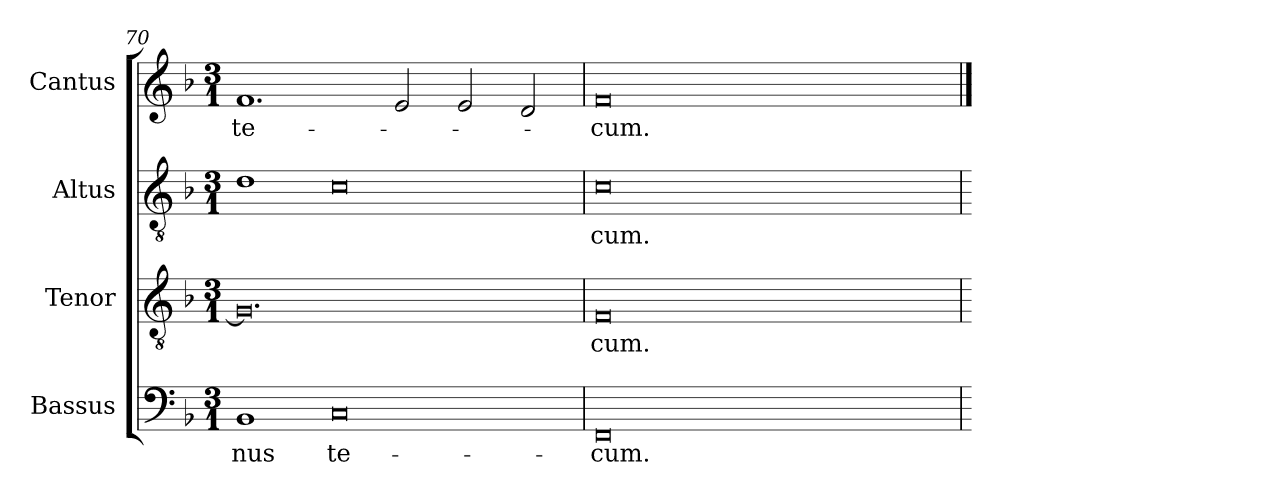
**kern	**text	**kern	**text	**kern	**text	**kern	**text
*part4	*part4	*part3	*part3	*part2	*part2	*part1	*part1
*staff4	*staff4	*staff3	*staff3	*staff2	*staff2	*staff1	*staff1
*I"Bassus	*	*I"Tenor	*	*I"Altus	*	*I"Cantus	*
*clefF4	*	*clefGv2	*	*clefGv2	*	*clefG2	*
*k[b-]	*	*k[b-]	*	*k[b-]	*	*k[b-]	*
*F:	*	*F:	*	*F:	*	*F:	*
*M3/1	*	*M3/1	*	*M3/1	*	*M3/1	*
=70	=70	=70	=70	=70	=70	=70	=70
!	!LO:LY:b:cj	!	!	!	!	!	!LO:LY:b:cj
1BB-	-nus	0.G]	.	1d	.	1.f	te-
!	!LO:LY:b:rj	!	!	!	!	!	!
0C	te-	.	.	0c	.	.	.
.	.	.	.	.	.	2e/	.
.	.	.	.	.	.	2e/	.
.	.	.	.	.	.	2d/	.
=71	=71	=71	=71	=71	=71	=71	=71
!LO:N:vis=0	!LO:LY:b:cj	!	!LO:LY:b:cj	!	!LO:LY:b:cj	!	!LO:LY:b:cj
00.FF	-cum.	0F	-cum.	0c	-cum.	0f	-cum.
.	.	00ryy	.	00ryy	.	00ryy	.
=	==	=	==	=	==	==	==
*-	*-	*-	*-	*-	*-	*-	*-
